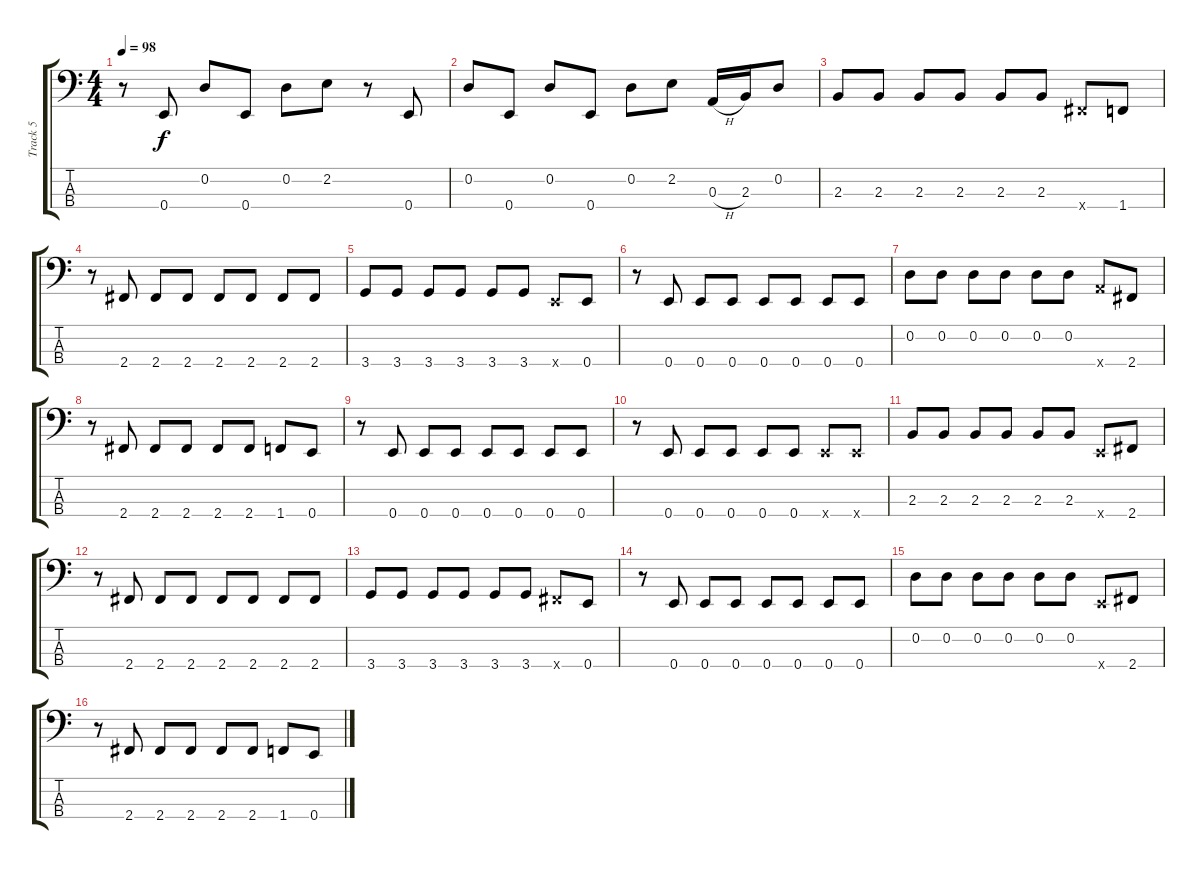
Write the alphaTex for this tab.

\track ("Track 5" "Track 5") {instrument electricbassfinger}
\staff {score tabs}
\tuning (G2 D2 A1 E1) {hide}
\ts (4 4)
\tempo 98
\clef f4
\ks c
r.8{dy f} 0.4.8 0.2.8 0.4.8 0.2.8 2.2.8 r.8 0.4.8 |
0.2.8 0.4.8 0.2.8 0.4.8 0.2.8 2.2.8 0.3{h}.16 2.3.16 0.2.8 |
2.3.8 2.3.8 2.3.8 2.3.8 2.3.8 2.3.8 2.4{x}.8 1.4.8 |
r.8 2.4.8 2.4.8 2.4.8 2.4.8 2.4.8 2.4.8 2.4.8 |
3.4.8 3.4.8 3.4.8 3.4.8 3.4.8 3.4.8 0.4{x}.8 0.4.8 |
r.8 0.4.8 0.4.8 0.4.8 0.4.8 0.4.8 0.4.8 0.4.8 |
0.2.8 0.2.8 0.2.8 0.2.8 0.2.8 0.2.8 5.4{x}.8 2.4.8 |
r.8 2.4.8 2.4.8 2.4.8 2.4.8 2.4.8 1.4.8 0.4.8 |
r.8 0.4.8 0.4.8 0.4.8 0.4.8 0.4.8 0.4.8 0.4.8 |
r.8 0.4.8 0.4.8 0.4.8 0.4.8 0.4.8 0.4{x}.8 0.4{x}.8 |
2.3.8 2.3.8 2.3.8 2.3.8 2.3.8 2.3.8 0.4{x}.8 2.4.8 |
r.8 2.4.8 2.4.8 2.4.8 2.4.8 2.4.8 2.4.8 2.4.8 |
3.4.8 3.4.8 3.4.8 3.4.8 3.4.8 3.4.8 2.4{x}.8 0.4.8 |
r.8 0.4.8 0.4.8 0.4.8 0.4.8 0.4.8 0.4.8 0.4.8 |
0.2.8 0.2.8 0.2.8 0.2.8 0.2.8 0.2.8 0.4{x}.8 2.4.8 |
r.8 2.4.8 2.4.8 2.4.8 2.4.8 2.4.8 1.4.8 0.4.8
